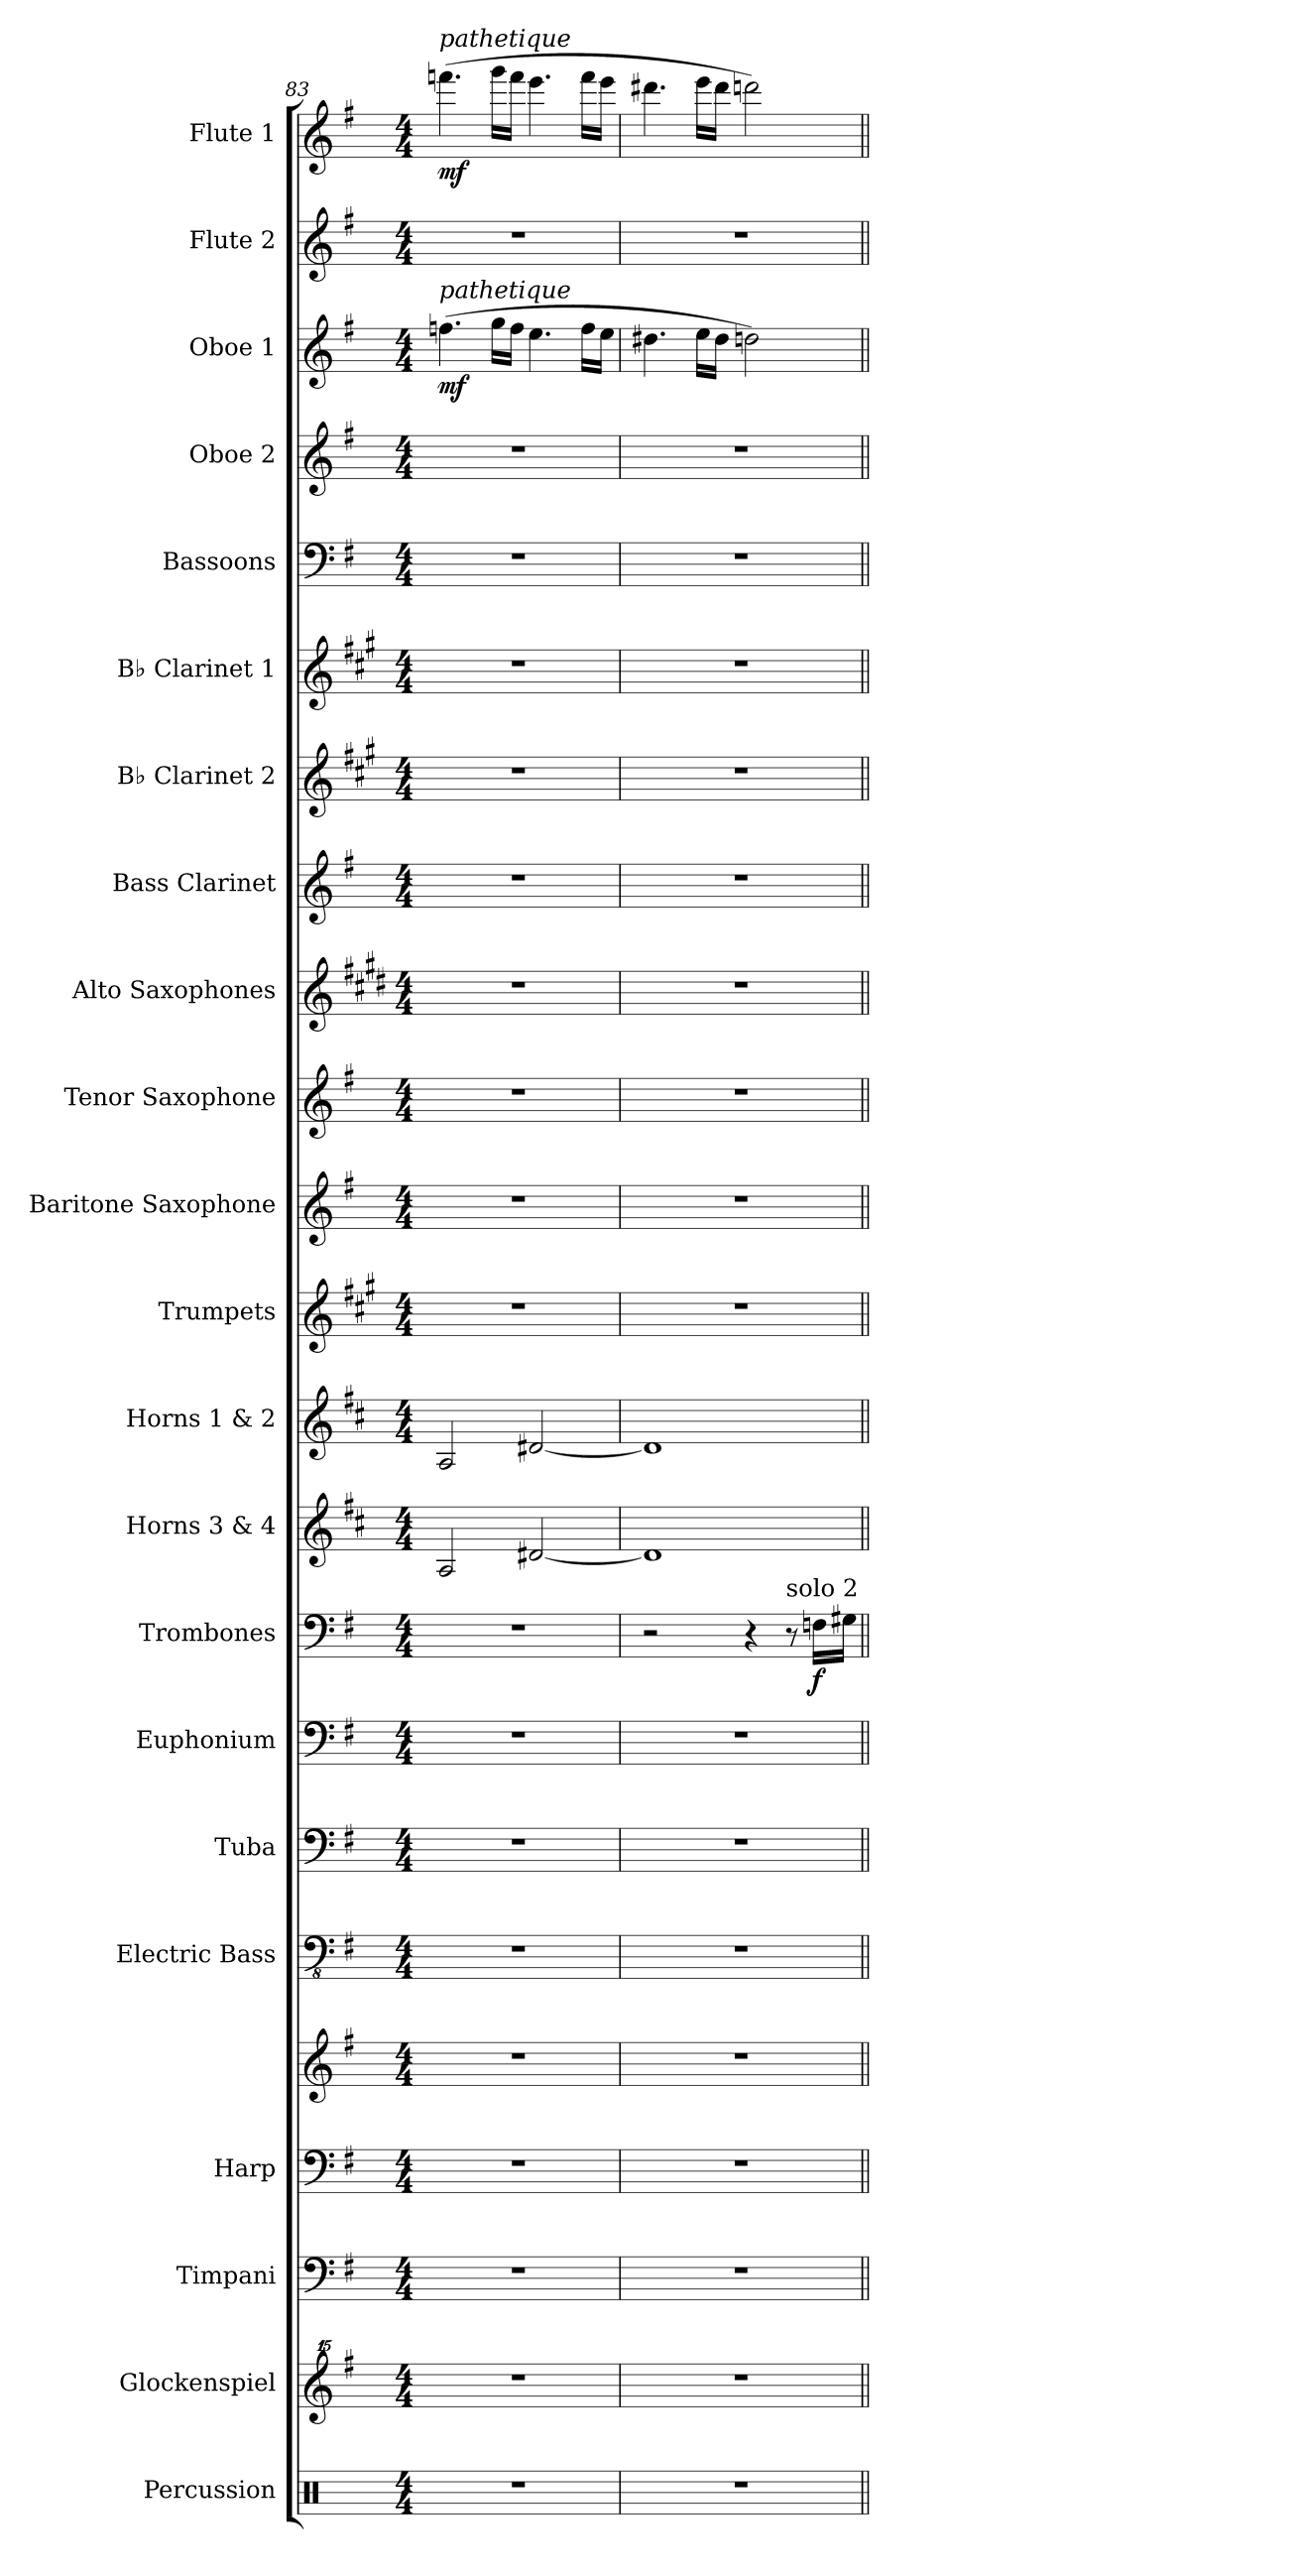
**kern	**kern	**kern	**kern	**kern	**kern	**kern	**kern	**kern	**dynam	**kern	**kern	**kern	**kern	**kern	**kern	**kern	**kern	**kern	**kern	**kern	**kern	**dynam	**kern	**kern	**dynam
*part22	*part21	*part20	*part19	*part19	*part18	*part17	*part16	*part15	*part15	*part14	*part13	*part12	*part11	*part10	*part9	*part8	*part7	*part6	*part5	*part4	*part3	*part3	*part2	*part1	*part1
*staff23	*staff22	*staff21	*staff20	*staff19	*staff18	*staff17	*staff16	*staff15	*staff15	*staff14	*staff13	*staff12	*staff11	*staff10	*staff9	*staff8	*staff7	*staff6	*staff5	*staff4	*staff3	*staff3	*staff2	*staff1	*staff1
*I"Percussion	*I"Glockenspiel	*I"Timpani	*I"Harp	*	*I"Electric Bass	*I"Tuba	*I"Euphonium	*I"Trombones	*	*I"Horns 3 &amp; 4	*I"Horns 1 &amp; 2	*I"Trumpets	*I"Baritone Saxophone	*I"Tenor Saxophone	*I"Alto Saxophones	*I"Bass Clarinet	*I"B♭ Clarinet 2	*I"B♭ Clarinet 1	*I"Bassoons	*I"Oboe 2	*I"Oboe 1	*	*I"Flute 2	*I"Flute 1	*
*I'Perc.	*I'Glk.	*I'Timp.	*I'Hrp.	*	*I'El. B.	*I'Tba.	*I'Euph.	*I'Tbns.	*	*I'Hns. 3/4	*I'Hns. 1/2	*I'Tpts.	*I'Bar. Sax.	*I'T. Sax.	*I'A. Saxes.	*I'B. Cl.	*I'B♭ Cl. 2	*I'B♭ Cl. 1	*I'Bsns.	*I'Ob. 2	*I'Ob. 1	*	*I'Fl. 2	*I'Fl. 1	*
*clefX	*clefG^^2	*clefF4	*clefF4	*clefG2	*clefFv4	*clefF4	*clefF4	*clefF4	*	*clefG2	*clefG2	*clefG2	*clefG2	*clefG2	*clefG2	*clefG2	*clefG2	*clefG2	*clefF4	*clefG2	*clefG2	*	*clefG2	*clefG2	*
*	*	*	*	*	*	*	*	*	*	*ITrd4c7	*ITrd4c7	*ITrd1c2	*ITrd12c21	*ITrd8c14	*ITrd5c9	*ITrd8c14	*ITrd1c2	*ITrd1c2	*	*	*	*	*	*	*
*k[]	*k[f#]	*k[f#]	*k[f#]	*k[f#]	*k[f#]	*k[f#]	*k[f#]	*k[f#]	*	*k[f#]	*k[f#]	*k[f#]	*k[f#]	*k[f#]	*k[f#]	*k[f#]	*k[f#]	*k[f#]	*k[f#]	*k[f#]	*k[f#]	*	*k[f#]	*k[f#]	*
*M4/4	*M4/4	*M4/4	*M4/4	*M4/4	*M4/4	*M4/4	*M4/4	*M4/4	*	*M4/4	*M4/4	*M4/4	*M4/4	*M4/4	*M4/4	*M4/4	*M4/4	*M4/4	*M4/4	*M4/4	*M4/4	*	*M4/4	*M4/4	*
=83	=83	=83	=83	=83	=83	=83	=83	=83	=83	=83	=83	=83	=83	=83	=83	=83	=83	=83	=83	=83	=83	=83	=83	=83	=83
!	!	!	!	!	!	!	!	!	!	!	!	!	!	!	!	!	!	!	!	!	!	!	!	!LO:TX:a:i:t=pathetique	!
!	!	!	!	!	!	!	!	!	!	!	!	!	!	!	!	!	!	!	!	!	!LO:TX:a:i:t=pathetique	!	!	!	!
!	!	!	!	!	!	!	!	!	!	!	!	!	!	!	!	!	!	!	!	!	!	!LO:DY:b	!	!	!LO:DY:b
1r	1r	1r	1r	1r	1r	1r	1r	1r	.	2D/	2D/	1r	1r	1r	1r	1r	1r	1r	1r	1r	(4.ffn\	mf	1r	(4.fffn\	mf
.	.	.	.	.	.	.	.	.	.	.	.	.	.	.	.	.	.	.	.	.	16gg\LL	.	.	16ggg\LL	.
.	.	.	.	.	.	.	.	.	.	.	.	.	.	.	.	.	.	.	.	.	16ff\JJ	.	.	16fff\JJ	.
.	.	.	.	.	.	.	.	.	.	[2G#X/	[2G#X/	.	.	.	.	.	.	.	.	.	4.ee\	.	.	4.eee\	.
.	.	.	.	.	.	.	.	.	.	.	.	.	.	.	.	.	.	.	.	.	16ff\LL	.	.	16fff\LL	.
.	.	.	.	.	.	.	.	.	.	.	.	.	.	.	.	.	.	.	.	.	16ee\JJ	.	.	16eee\JJ	.
=84	=84	=84	=84	=84	=84	=84	=84	=84	=84	=84	=84	=84	=84	=84	=84	=84	=84	=84	=84	=84	=84	=84	=84	=84	=84
1r	1r	1r	1r	1r	1r	1r	1r	2r	.	1G#]	1G#]	1r	1r	1r	1r	1r	1r	1r	1r	1r	4.dd#X\	.	1r	4.ddd#X\	.
.	.	.	.	.	.	.	.	.	.	.	.	.	.	.	.	.	.	.	.	.	16ee\LL	.	.	16eee\LL	.
.	.	.	.	.	.	.	.	.	.	.	.	.	.	.	.	.	.	.	.	.	16dd#\JJ	.	.	16ddd#\JJ	.
.	.	.	.	.	.	.	.	4r	.	.	.	.	.	.	.	.	.	.	.	.	2ddn\)	.	.	2dddn\)	.
!	!	!	!	!	!	!	!	!LO:TX:a:t=solo 2	!	!	!	!	!	!	!	!	!	!	!	!	!	!	!	!	!
.	.	.	.	.	.	.	.	8r	.	.	.	.	.	.	.	.	.	.	.	.	.	.	.	.	.
!	!	!	!	!	!	!	!	!	!LO:DY:b	!	!	!	!	!	!	!	!	!	!	!	!	!	!	!	!
.	.	.	.	.	.	.	.	16Fn\LL	f	.	.	.	.	.	.	.	.	.	.	.	.	.	.	.	.
.	.	.	.	.	.	.	.	16G#X\JJ	.	.	.	.	.	.	.	.	.	.	.	.	.	.	.	.	.
=||	=||	=||	=||	=||	=||	=||	=||	=||	=||	=||	=||	=||	=||	=||	=||	=||	=||	=||	=||	=||	=||	=||	=||	=||	=||
*-	*-	*-	*-	*-	*-	*-	*-	*-	*-	*-	*-	*-	*-	*-	*-	*-	*-	*-	*-	*-	*-	*-	*-	*-	*-
